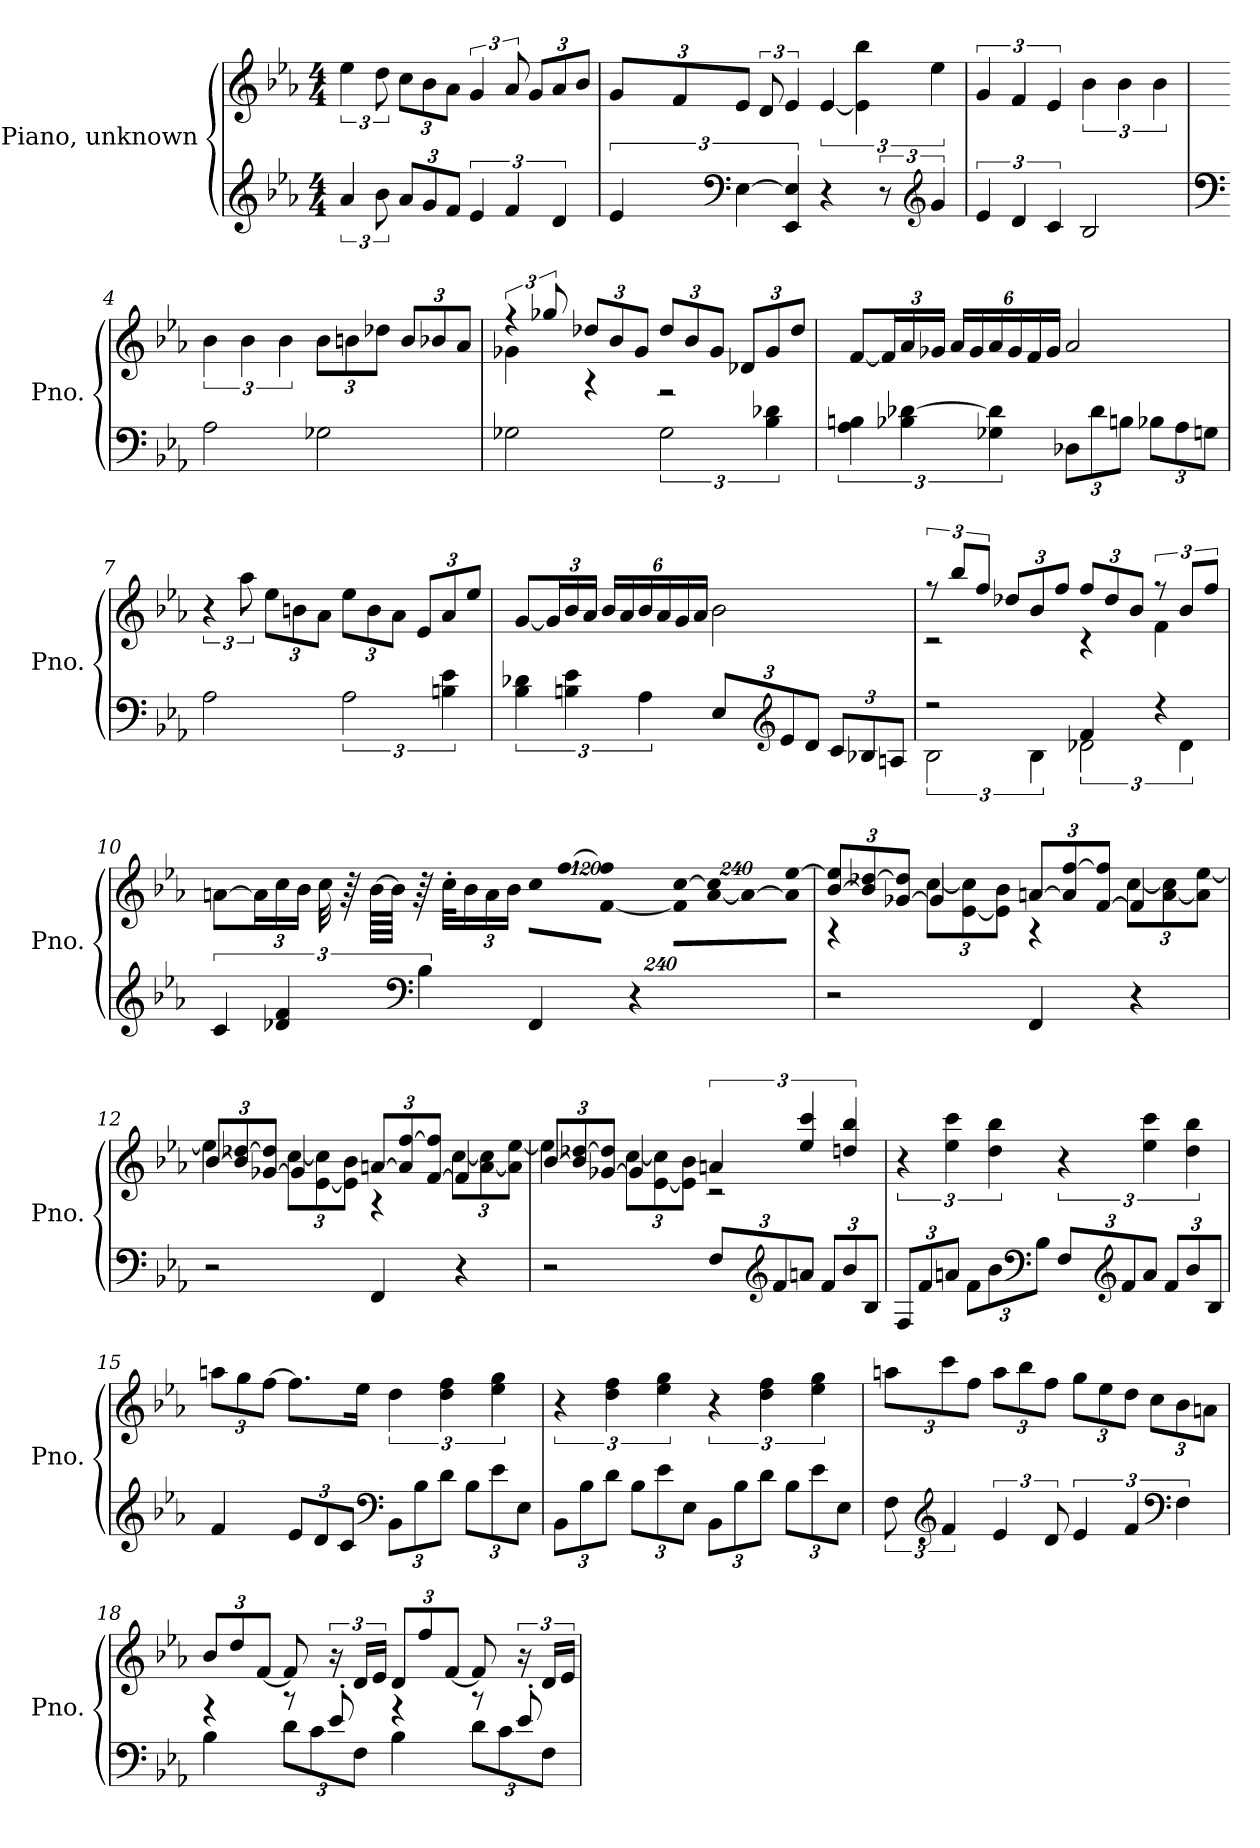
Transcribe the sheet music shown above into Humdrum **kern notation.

**kern	**kern
*part1	*part1
*staff2	*staff1
*I"Piano, unknown	*
*I'Pno.	*
*clefG2	*clefG2
*k[b-e-a-]	*k[b-e-a-]
*M4/4	*M4/4
*MM120	*MM120
=1	=1
6a-/	6ee-\
12b-\	12dd\
*Xbrackettup	*Xbrackettup
12a-/L	12cc\L
12g/	12b-\
12f/J	12a-\J
*brackettup	*brackettup
6e-/	6g/
6f/	12a-/
*	*Xbrackettup
.	12g/L
6d/	12a-/
.	12b-/J
=2	=2
6e-/	12g/L
.	12f/
*clefF4	*
[6E-\	12e-/J
*	*brackettup
.	12d/
6EE-/ 6E-/]	6e-/
4r	[6e-/
.	6e-\] 6bb-\
12r	.
*clefG2	*
6g/	6ee-\
=3	=3
6e-/	6g/
6d/	6f/
6c/	6e-/
2B-/	6b-\
.	6b-\
.	6b-\
=4	=4
*clefF4	*
2A-\	6b-\
.	6b-\
.	6b-\
*	*Xbrackettup
2G-X\	12b-\L
.	12bn\
.	12dd-X\J
.	12b/L
.	12b-X/
.	12a-/J
!!LO:LB:g=z
=5	=5
*	*brackettup
*	*^
2G-X\	6r	4g-X\
.	12gg-X/	.
*	*Xbrackettup	*
.	12dd-X/L	4r
.	12b-/	.
.	12g-/J	.
3G-\	12dd-/L	2r
.	12b-/	.
.	12g-/J	.
.	12d-X/L	.
6B-\ 6d-X\	12g-/	.
.	12dd-/J	.
*	*v	*v
=6	=6
6A-\ 6Bn\	[8f/L
.	24f/L]
6B-X\ [6d-X\	24a-/
.	24g-X/JJ
.	24a-/LL
.	24g-/
6G-X\ 6d-\]	24a-/
.	24g-/
.	24f/
.	24g-/JJ
*Xbrackettup	*
12D-X\L	2a-/
12d-\	.
12Bn\J	.
12B-X\L	.
12A-\	.
12Gn\J	.
!!LO:LB:g=z
=7	=7
*	*brackettup
2A-\	6r
.	12aa-\
*	*Xbrackettup
.	12ee-\L
.	12bn\
.	12a-\J
*brackettup	*
3A-\	12ee-\L
.	12b\
.	12a-\J
.	12e-/L
6Bn\ 6e-\	12a-/
.	12ee-/J
=8	=8
6B-\ 6d-X\	[8g/L
.	24g/L]
6Bn\ 6e-\	24b-/
.	24a-/JJ
.	24b-/LL
.	24a-/
6A-\	24b-/
.	24a-/
.	24g/
.	24a-/JJ
*Xbrackettup	*
12E-/L	2b-\
*clefG2	*
12e-/	.
12d-/J	.
12c/L	.
12B-X/	.
12An/J	.
=9	=9
*^	*
*	*brackettup	*brackettup
*	*	*^
2r	3B-\	12r	2r
.	.	12bb-/L	.
.	.	12ff/J	.
*	*	*Xbrackettup	*
.	.	12dd-X/L	.
.	6B-\	12b-/	.
.	.	12ff/J	.
4f/	3d-X\	12ff/L	4r
.	.	12dd-/	.
.	.	12b-/J	.
*	*	*brackettup	*
4r	.	12r	4f\
.	6d-\	12b-/L	.
.	.	12ff/J	.
*v	*v	*	*
*	*v	*v
!!LO:LB:g=z
=10	=10
6c/	[8an\L
*	*Xbrackettup
.	24a\L]
6d-X/ 6f/	24cc\
.	24b-\JJ
.	32cc\
.	64r
.	[64b-\LLLL
.	64b-\JJJJ]
.	64r
*clefF4	*
6B-\	.
.	32cc'\KLL
.	24b-\
.	24a\
.	24b-\JJ
!	!LO:N:vis=16
4FF/	1920%137cc\LL
!	!LO:N:vis=16.
.	[960%103ff\
!	!LO:N:vis=16
.	[1920%137f\ 1920%137ff\]JJ
!	!LO:N:vis=16
4r	1920%137f\] [1920%137cc\LL
!	!LO:N:vis=16
.	[1920%137a\ 1920%137cc\]
!	!LO:N:vis=32
.	640%23a\K_
!	!LO:N:vis=16
.	1920%137a\] [1920%137ee-\JJ
=11	=11
*	*^
2r	[12b-/ 12ee-/]L	4r
.	12b-/] [12dd-X/	.
.	[12g-X/ 12dd-/]J	.
.	4g-/]	[12cc\L
.	.	[12e-\ 12cc\]
.	.	12e-\] 12b-\J
4FF/	[12an/L	4r
.	12a/] [12ff/	.
.	[12f/ 12ff/]J	.
4r	4f/]	[12cc\L
.	.	[12a\ 12cc\]
.	.	12a\] [12ee-\J
!!LO:LB:g=z	!!
=12	=12	=12
2r	[12b-/L	4ee-\]
.	12b-/] [12dd-X/	.
.	[12g-X/ 12dd-/]J	.
.	4g-/]	[12cc\L
.	.	[12e-\ 12cc\]
.	.	12e-\] 12b-\J
4FF/	[12an/L	4r
.	12a/] [12ff/	.
.	[12f/ 12ff/]J	.
4r	4f/]	[12cc\L
.	.	[12a\ 12cc\]
.	.	12a\] [12ee-\J
=13	=13	=13
2r	[12b-/L	4ee-\]
.	12b-/] [12dd-X/	.
.	[12g-X/ 12dd-/]J	.
.	4g-/]	[12cc\L
.	.	[12e-\ 12cc\]
.	.	12e-\] 12b-\J
*Xbrackettup	*brackettup	*
12F/L	6an/	2r
*clefG2	*	*
12f/	.	.
12an/J	6ee-/ 6ccc/	.
12f/L	.	.
12b-/	6ddn/ 6bb-/	.
12B-/J	.	.
*	*v	*v
!!LO:LB:g=z
=14	=14
12F/L	6r
12f/	.
12an/J	6ee-\ 6ccc\
12f\L	.
12b-\	6dd\ 6bb-\
*clefF4	*
12B-\J	.
12F/L	6r
*clefG2	*
12f/	.
12a/J	6ee-\ 6ccc\
12f/L	.
12b-/	6dd\ 6bb-\
12B-/J	.
=15	=15
*	*Xbrackettup
4f/	12aan\L
.	12gg\
.	[12ff\J
12e-/L	8.ff\L]
12d/	.
12c/J	.
.	16ee-\Jk
*clefF4	*
*	*brackettup
12BB-\L	6dd\
12B-\	.
12d\J	6dd\ 6ff\
12B-\L	.
12e-\	6ee-\ 6gg\
12E-\J	.
=16	=16
12BB-\L	6r
12B-\	.
12d\J	6dd\ 6ff\
12B-\L	.
12e-\	6ee-\ 6gg\
12E-\J	.
12BB-\L	6r
12B-\	.
12d\J	6dd\ 6ff\
12B-\L	.
12e-\	6ee-\ 6gg\
12E-\J	.
!!LO:PB:g=z
=17	=17
*brackettup	*Xbrackettup
12F\	12aan\L
*clefG2	*
6f/	12ccc\
.	12ff\J
6e-/	12aa\L
.	12bb-\
12d/	12ff\J
6e-/	12gg\L
.	12ee-\
6f/	12dd\J
.	12cc\L
*clefF4	*
6F\	12b-\
.	12an\J
=18	=18
*^	*
4r	4B-\	12b-/L
.	.	12dd/
.	.	[12f/J
*	*Xbrackettup	*
8r	12d\L	8f/]
.	12c\	.
*	*	*brackettup
8e-'/	.	24r
.	12F\J	24d/LL
.	.	24e-/JJ
*	*	*Xbrackettup
4r	4B-\	12d/L
.	.	12ff/
.	.	[12f/J
8r	12d\L	8f/]
.	12c\	.
*	*	*brackettup
8e-'/	.	24r
.	12F\J	24d/LL
.	.	24e-/JJ
*v	*v	*
=	=
*-	*-
